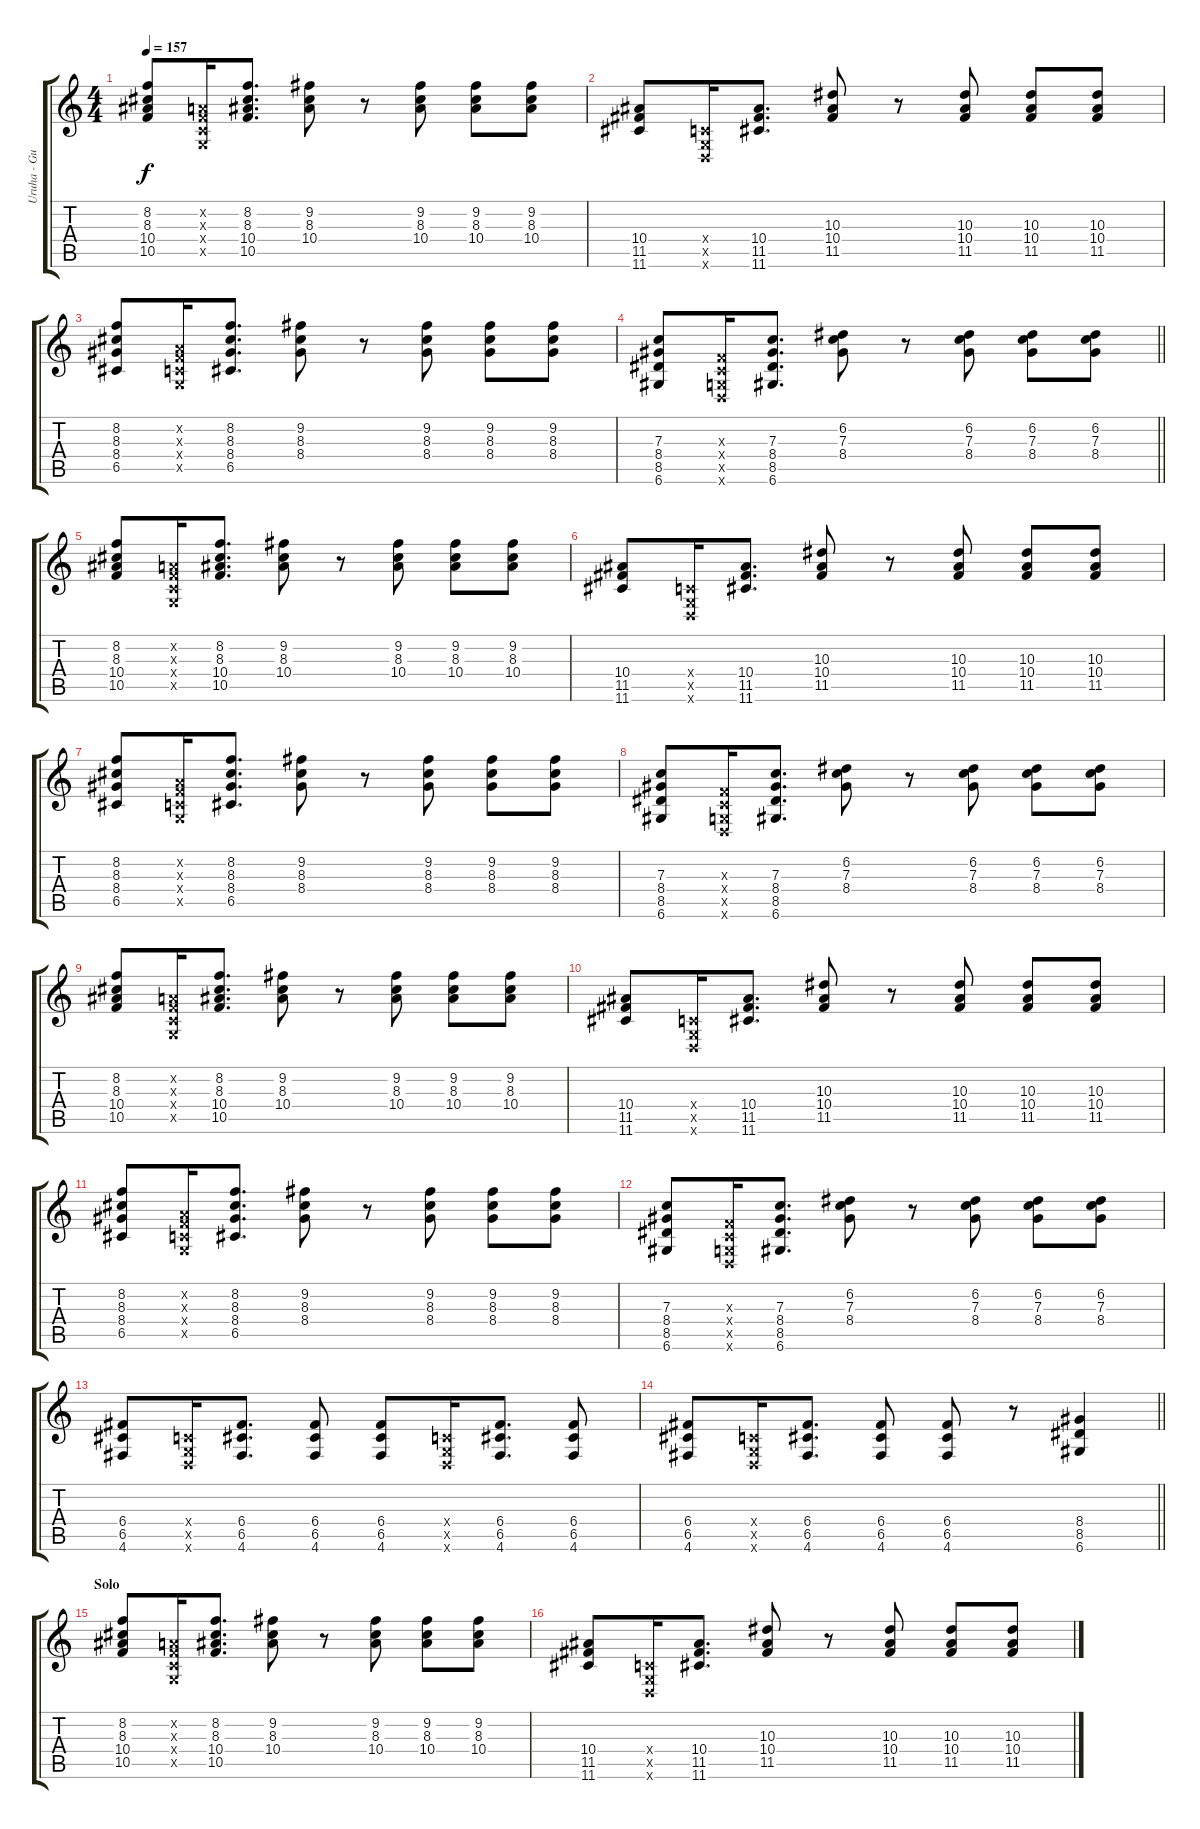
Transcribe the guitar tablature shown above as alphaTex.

\track ("Uruha - Guitar 1" "Uruha - Gu") {instrument distortionguitar}
\staff {score tabs}
\tuning (D4 A3 F3 C3 G2 D2) {hide}
\ts (4 4)
\tempo 157
\clef g2
\ks c
(8.2 8.3 10.4 10.5).8{dy f} (0.2{x} 0.3{x} 0.4{x} 0.5{x}).16 (8.2 8.3 10.4 10.5).8{d} (9.2 8.3 10.4).8 r.8 (9.2 8.3 10.4).8 (9.2 8.3 10.4).8 (9.2 8.3 10.4).8 |
(10.4 11.5 11.6).8 (0.4{x} 0.5{x} 0.6{x}).16 (10.4 11.5 11.6).8{d} (10.3 10.4 11.5).8 r.8 (10.3 10.4 11.5).8 (10.3 10.4 11.5).8 (10.3 10.4 11.5).8 |
(8.2 8.3 8.4 6.5).8 (0.2{x} 0.3{x} 0.4{x} 0.5{x}).16 (8.2 8.3 8.4 6.5).8{d} (9.2 8.3 8.4).8 r.8 (9.2 8.3 8.4).8 (9.2 8.3 8.4).8 (9.2 8.3 8.4).8 |
\barLineRight lightlight
(7.3 8.4 8.5 6.6).8 (0.3{x} 0.4{x} 0.5{x} 0.6{x}).16 (7.3 8.4 8.5 6.6).8{d} (6.2 7.3 8.4).8 r.8 (6.2 7.3 8.4).8 (6.2 7.3 8.4).8 (6.2 7.3 8.4).8 |
\section ("" "")
(8.2 8.3 10.4 10.5).8 (0.2{x} 0.3{x} 0.4{x} 0.5{x}).16 (8.2 8.3 10.4 10.5).8{d} (9.2 8.3 10.4).8 r.8 (9.2 8.3 10.4).8 (9.2 8.3 10.4).8 (9.2 8.3 10.4).8 |
(10.4 11.5 11.6).8 (0.4{x} 0.5{x} 0.6{x}).16 (10.4 11.5 11.6).8{d} (10.3 10.4 11.5).8 r.8 (10.3 10.4 11.5).8 (10.3 10.4 11.5).8 (10.3 10.4 11.5).8 |
(8.2 8.3 8.4 6.5).8 (0.2{x} 0.3{x} 0.4{x} 0.5{x}).16 (8.2 8.3 8.4 6.5).8{d} (9.2 8.3 8.4).8 r.8 (9.2 8.3 8.4).8 (9.2 8.3 8.4).8 (9.2 8.3 8.4).8 |
(7.3 8.4 8.5 6.6).8 (0.3{x} 0.4{x} 0.5{x} 0.6{x}).16 (7.3 8.4 8.5 6.6).8{d} (6.2 7.3 8.4).8 r.8 (6.2 7.3 8.4).8 (6.2 7.3 8.4).8 (6.2 7.3 8.4).8 |
(8.2 8.3 10.4 10.5).8 (0.2{x} 0.3{x} 0.4{x} 0.5{x}).16 (8.2 8.3 10.4 10.5).8{d} (9.2 8.3 10.4).8 r.8 (9.2 8.3 10.4).8 (9.2 8.3 10.4).8 (9.2 8.3 10.4).8 |
(10.4 11.5 11.6).8 (0.4{x} 0.5{x} 0.6{x}).16 (10.4 11.5 11.6).8{d} (10.3 10.4 11.5).8 r.8 (10.3 10.4 11.5).8 (10.3 10.4 11.5).8 (10.3 10.4 11.5).8 |
(8.2 8.3 8.4 6.5).8 (0.2{x} 0.3{x} 0.4{x} 0.5{x}).16 (8.2 8.3 8.4 6.5).8{d} (9.2 8.3 8.4).8 r.8 (9.2 8.3 8.4).8 (9.2 8.3 8.4).8 (9.2 8.3 8.4).8 |
(7.3 8.4 8.5 6.6).8 (0.3{x} 0.4{x} 0.5{x} 0.6{x}).16 (7.3 8.4 8.5 6.6).8{d} (6.2 7.3 8.4).8 r.8 (6.2 7.3 8.4).8 (6.2 7.3 8.4).8 (6.2 7.3 8.4).8 |
(6.4 6.5 4.6).8 (0.4{x} 0.5{x} 0.6{x}).16 (6.4 6.5 4.6).8{d} (6.4 6.5 4.6).8 (6.4 6.5 4.6).8 (0.4{x} 0.5{x} 0.6{x}).16 (6.4 6.5 4.6).8{d} (6.4 6.5 4.6).8 |
\barLineRight lightlight
(6.4 6.5 4.6).8 (0.4{x} 0.5{x} 0.6{x}).16 (6.4 6.5 4.6).8{d} (6.4 6.5 4.6).8 (6.4 6.5 4.6).8 r.8 (8.4 8.5 6.6).4 |
\section ("" "Solo")
(8.2 8.3 10.4 10.5).8{volume 10} (0.2{x} 0.3{x} 0.4{x} 0.5{x}).16 (8.2 8.3 10.4 10.5).8{d} (9.2 8.3 10.4).8 r.8 (9.2 8.3 10.4).8 (9.2 8.3 10.4).8 (9.2 8.3 10.4).8 |
(10.4 11.5 11.6).8 (0.4{x} 0.5{x} 0.6{x}).16 (10.4 11.5 11.6).8{d} (10.3 10.4 11.5).8 r.8 (10.3 10.4 11.5).8 (10.3 10.4 11.5).8 (10.3 10.4 11.5).8
